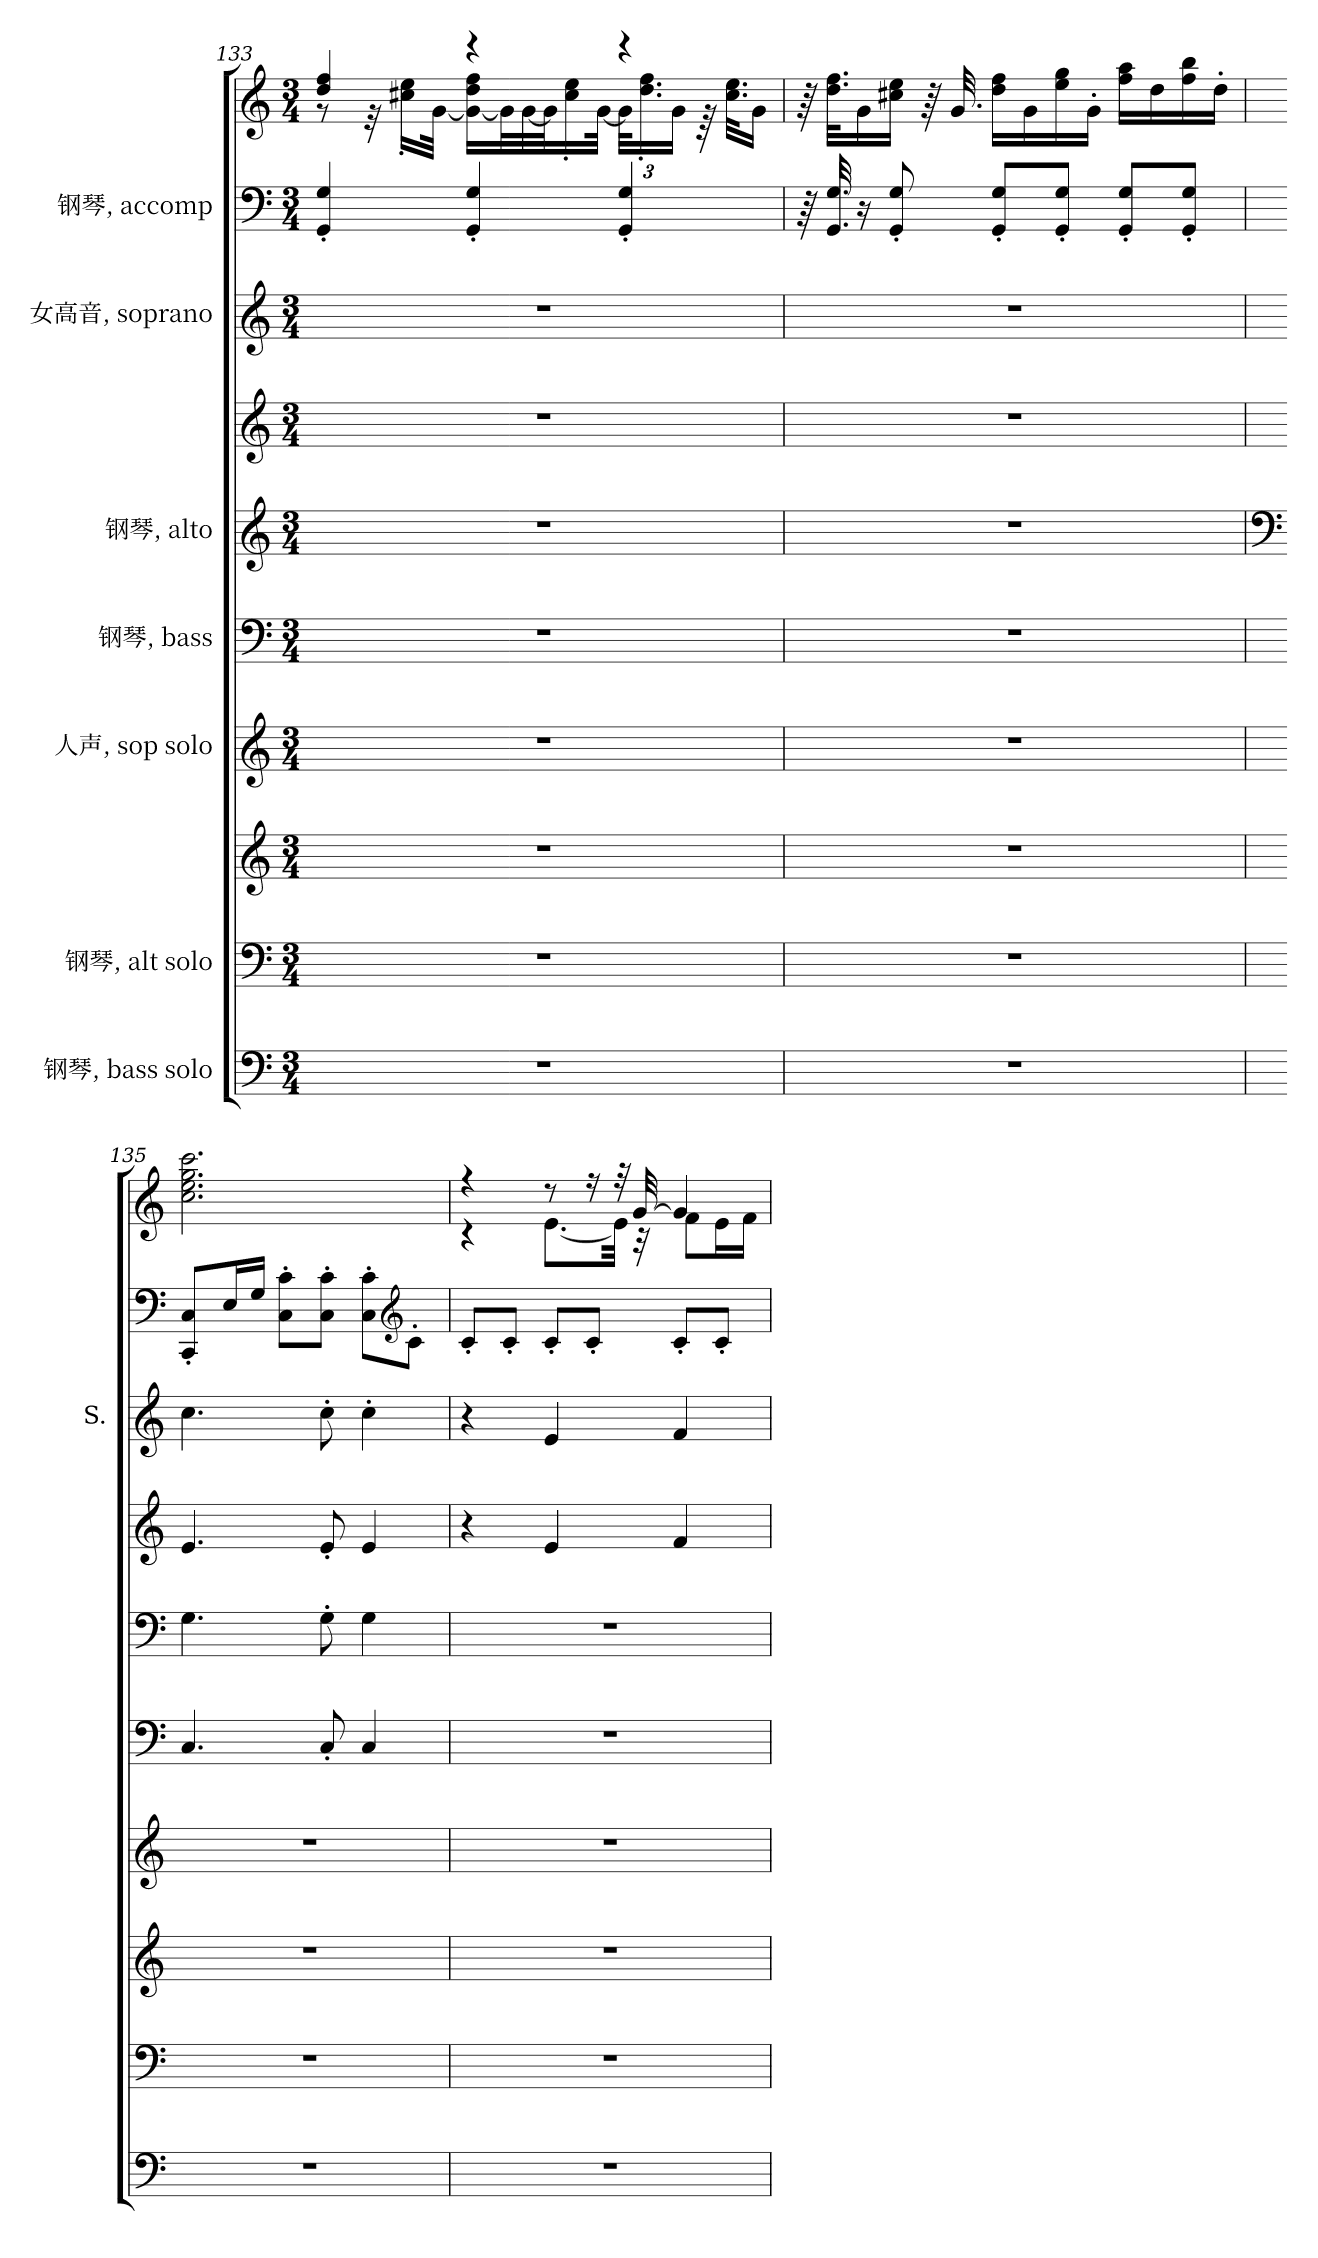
**kern	**kern	**kern	**kern	**kern	**kern	**kern	**kern	**kern	**kern
*part7	*part6	*part6	*part5	*part4	*part3	*part3	*part2	*part1	*part1
*staff10	*staff9	*staff8	*staff7	*staff6	*staff5	*staff4	*staff3	*staff2	*staff1
*I"钢琴, bass solo	*I"钢琴, alt solo	*	*I"人声, sop solo	*I"钢琴, bass	*I"钢琴, alto	*	*I"女高音, soprano	*I"钢琴, accomp	*
*	*	*	*	*	*	*	*I'S.	*	*
!!LO:PB:g=z
*clefF4	*clefF4	*clefG2	*clefG2	*clefF4	*clefG2	*clefG2	*clefG2	*clefF4	*clefG2
*k[]	*k[]	*k[]	*k[]	*k[]	*k[]	*k[]	*k[]	*k[]	*k[]
*M3/4	*M3/4	*M3/4	*M3/4	*M3/4	*M3/4	*M3/4	*M3/4	*M3/4	*M3/4
=133	=133	=133	=133	=133	=133	=133	=133	=133	=133
*	*	*	*	*	*	*	*	*	*^
2.r	2.r	2.r	2.r	2.r	2.r	2.r	2.r	4GG/' 4G/'	4dd/ 4ff/	8r
.	.	.	.	.	.	.	.	.	.	32r
.	.	.	.	.	.	.	.	.	.	16cc#X\' 16ee\'LL
.	.	.	.	.	.	.	.	.	.	[32g\JJk
.	.	.	.	.	.	.	.	4GG/' 4G/'	4r	16g\_ 16dd\ 16ff\LL
.	.	.	.	.	.	.	.	.	.	32g\L]
.	.	.	.	.	.	.	.	.	.	[32g\
.	.	.	.	.	.	.	.	.	.	32g\J]
.	.	.	.	.	.	.	.	.	.	16cc#\' 16ee\'
.	.	.	.	.	.	.	.	.	.	[32g\JJk
*	*	*	*	*	*	*	*	*	*	*Xbrackettup
.	.	.	.	.	.	.	.	4GG/' 4G/'	4r	48g\KLL]
.	.	.	.	.	.	.	.	.	.	24.dd\' 24.ff\'
.	.	.	.	.	.	.	.	.	.	24g\JJ
.	.	.	.	.	.	.	.	.	.	64r
.	.	.	.	.	.	.	.	.	.	32.cc#\ 32.ee\KLL
.	.	.	.	.	.	.	.	.	.	16g\JJ
*	*	*	*	*	*	*	*	*	*v	*v
=134	=134	=134	=134	=134	=134	=134	=134	=134	=134
2.r	2.r	2.r	2.r	2.r	2.r	2.r	2.r	64r	64r
.	.	.	.	.	.	.	.	32.GG/ 32.G/	32.dd\ 32.ff\KLL
.	.	.	.	.	.	.	.	16r	16g\
.	.	.	.	.	.	.	.	8GG/' 8G/'	16cc#X\ 16ee\JJ
.	.	.	.	.	.	.	.	.	64r
.	.	.	.	.	.	.	.	.	32.g/
.	.	.	.	.	.	.	.	8GG/' 8G/'L	16dd\ 16ff\LL
.	.	.	.	.	.	.	.	.	16g\
.	.	.	.	.	.	.	.	8GG/' 8G/'J	16ee\ 16gg\
.	.	.	.	.	.	.	.	.	16g'\JJ
.	.	.	.	.	.	.	.	8GG/' 8G/'L	16ff\ 16aa\LL
.	.	.	.	.	.	.	.	.	16dd\
.	.	.	.	.	.	.	.	8GG/' 8G/'J	16ff\ 16bb\
.	.	.	.	.	.	.	.	.	16dd'\JJ
!!LO:PB:g=z
=135	=135	=135	=135	=135	=135	=135	=135	=135	=135
*	*	*	*	*	*clefF4	*	*	*	*
2.r	2.r	2.r	2.r	4.C/	4.G\	4.e/	4.cc\	8CC/' 8C/'L	2.cc\ 2.ee\ 2.gg\ 2.ccc\
.	.	.	.	.	.	.	.	16E/L	.
.	.	.	.	.	.	.	.	16G/JJ	.
.	.	.	.	.	.	.	.	8C\' 8c\'L	.
.	.	.	.	8C'/	8G'\	8e'/	8cc'\	8C\' 8c\'J	.
.	.	.	.	4C/	4G\	4e/	4cc'\	8C\' 8c\'L	.
*	*	*	*	*	*	*	*	*clefG2	*
.	.	.	.	.	.	.	.	8c'\J	.
=136	=136	=136	=136	=136	=136	=136	=136	=136	=136
*	*	*	*	*	*	*	*	*	*^
2.r	2.r	2.r	2.r	2.r	2.r	4r	4r	8c'/L	4r	4r
.	.	.	.	.	.	.	.	8c'/J	.	.
.	.	.	.	.	.	4e/	4e/	8c'/L	8r	[8.e\L
.	.	.	.	.	.	.	.	8c'/J	16r	.
.	.	.	.	.	.	.	.	.	32r	32e\Jkk]
.	.	.	.	.	.	.	.	.	[32g/	32r
.	.	.	.	.	.	4f/	4f/	8c'/L	4g/]	8f\L
.	.	.	.	.	.	.	.	8c'/J	.	16e\L
.	.	.	.	.	.	.	.	.	.	16f\JJ
*	*	*	*	*	*	*	*	*	*v	*v
=	=	=	=	=	=	=	=	=	=
*-	*-	*-	*-	*-	*-	*-	*-	*-	*-
